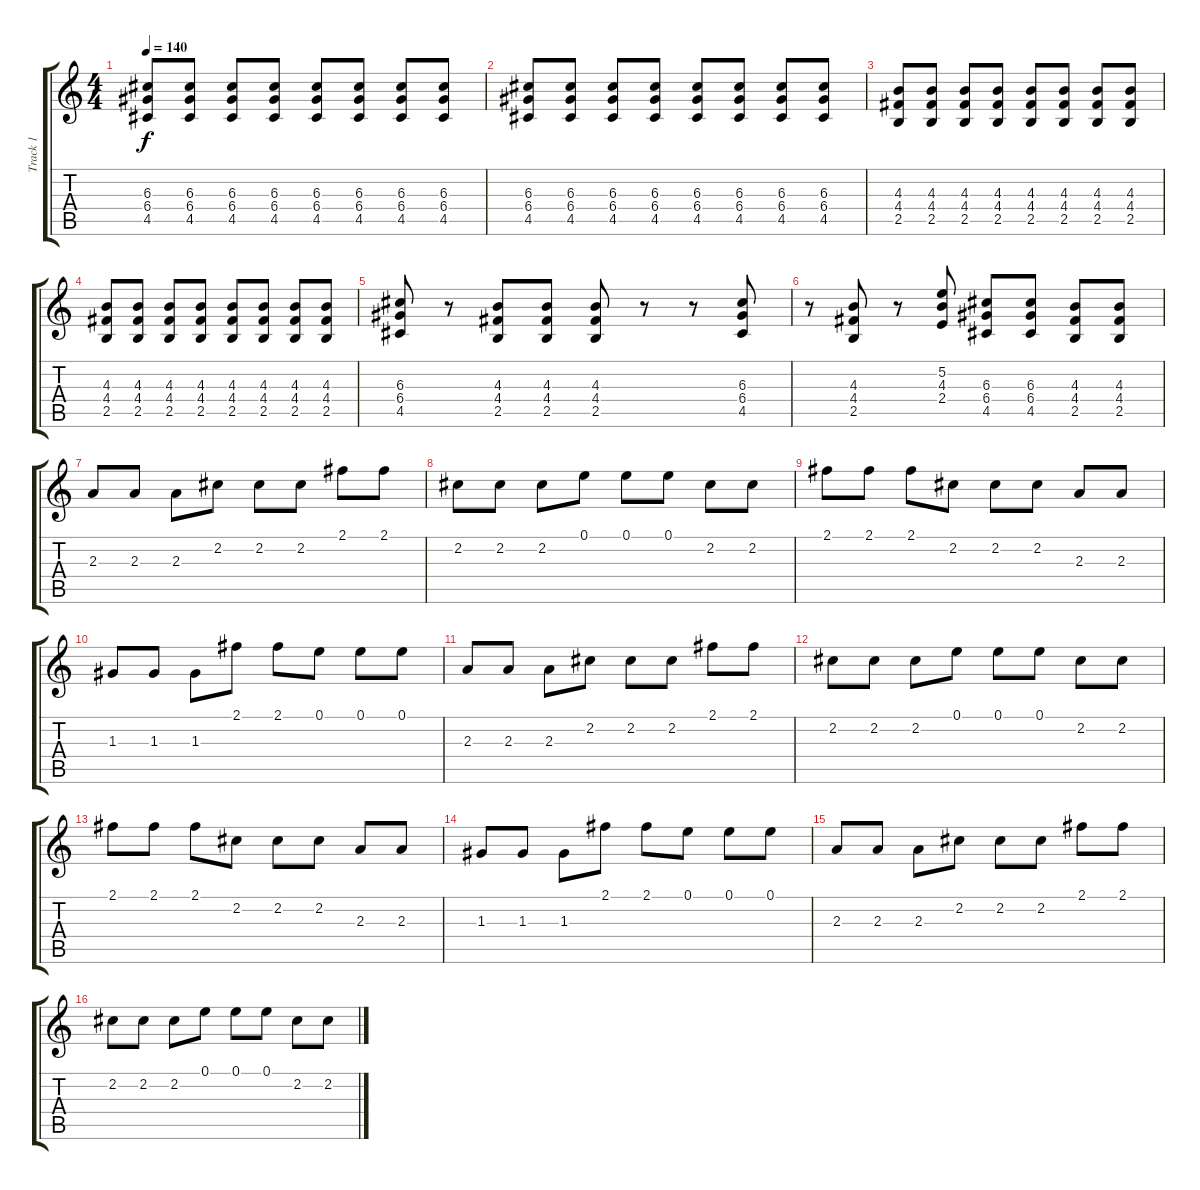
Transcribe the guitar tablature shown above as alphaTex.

\track ("Track 1" "Track 1") {instrument overdrivenguitar}
\staff {score tabs}
\tuning (E4 B3 G3 D3 A2 E2) {hide}
\ts (4 4)
\tempo 140
\clef g2
\ks c
(6.3 6.4 4.5).8{dy f} (6.3 6.4 4.5).8 (6.3 6.4 4.5).8 (6.3 6.4 4.5).8 (6.3 6.4 4.5).8 (6.3 6.4 4.5).8 (6.3 6.4 4.5).8 (6.3 6.4 4.5).8 |
(6.3 6.4 4.5).8 (6.3 6.4 4.5).8 (6.3 6.4 4.5).8 (6.3 6.4 4.5).8 (6.3 6.4 4.5).8 (6.3 6.4 4.5).8 (6.3 6.4 4.5).8 (6.3 6.4 4.5).8 |
(4.3 4.4 2.5).8 (4.3 4.4 2.5).8 (4.3 4.4 2.5).8 (4.3 4.4 2.5).8 (4.3 4.4 2.5).8 (4.3 4.4 2.5).8 (4.3 4.4 2.5).8 (4.3 4.4 2.5).8 |
(4.3 4.4 2.5).8 (4.3 4.4 2.5).8 (4.3 4.4 2.5).8 (4.3 4.4 2.5).8 (4.3 4.4 2.5).8 (4.3 4.4 2.5).8 (4.3 4.4 2.5).8 (4.3 4.4 2.5).8 |
(6.3 6.4 4.5).8 r.8 (4.3 4.4 2.5).8 (4.3 4.4 2.5).8 (4.3 4.4 2.5).8 r.8 r.8 (6.3 6.4 4.5).8 |
r.8 (4.3 4.4 2.5).8 r.8 (5.2 4.3 2.4).8 (6.3 6.4 4.5).8 (6.3 6.4 4.5).8 (4.3 4.4 2.5).8 (4.3 4.4 2.5).8 |
2.3.8 2.3.8 2.3.8 2.2.8 2.2.8 2.2.8 2.1.8 2.1.8 |
2.2.8 2.2.8 2.2.8 0.1.8 0.1.8 0.1.8 2.2.8 2.2.8 |
2.1.8 2.1.8 2.1.8 2.2.8 2.2.8 2.2.8 2.3.8 2.3.8 |
1.3.8 1.3.8 1.3.8 2.1.8 2.1.8 0.1.8 0.1.8 0.1.8 |
2.3.8 2.3.8 2.3.8 2.2.8 2.2.8 2.2.8 2.1.8 2.1.8 |
2.2.8 2.2.8 2.2.8 0.1.8 0.1.8 0.1.8 2.2.8 2.2.8 |
2.1.8 2.1.8 2.1.8 2.2.8 2.2.8 2.2.8 2.3.8 2.3.8 |
1.3.8 1.3.8 1.3.8 2.1.8 2.1.8 0.1.8 0.1.8 0.1.8 |
2.3.8 2.3.8 2.3.8 2.2.8 2.2.8 2.2.8 2.1.8 2.1.8 |
2.2.8 2.2.8 2.2.8 0.1.8 0.1.8 0.1.8 2.2.8 2.2.8
